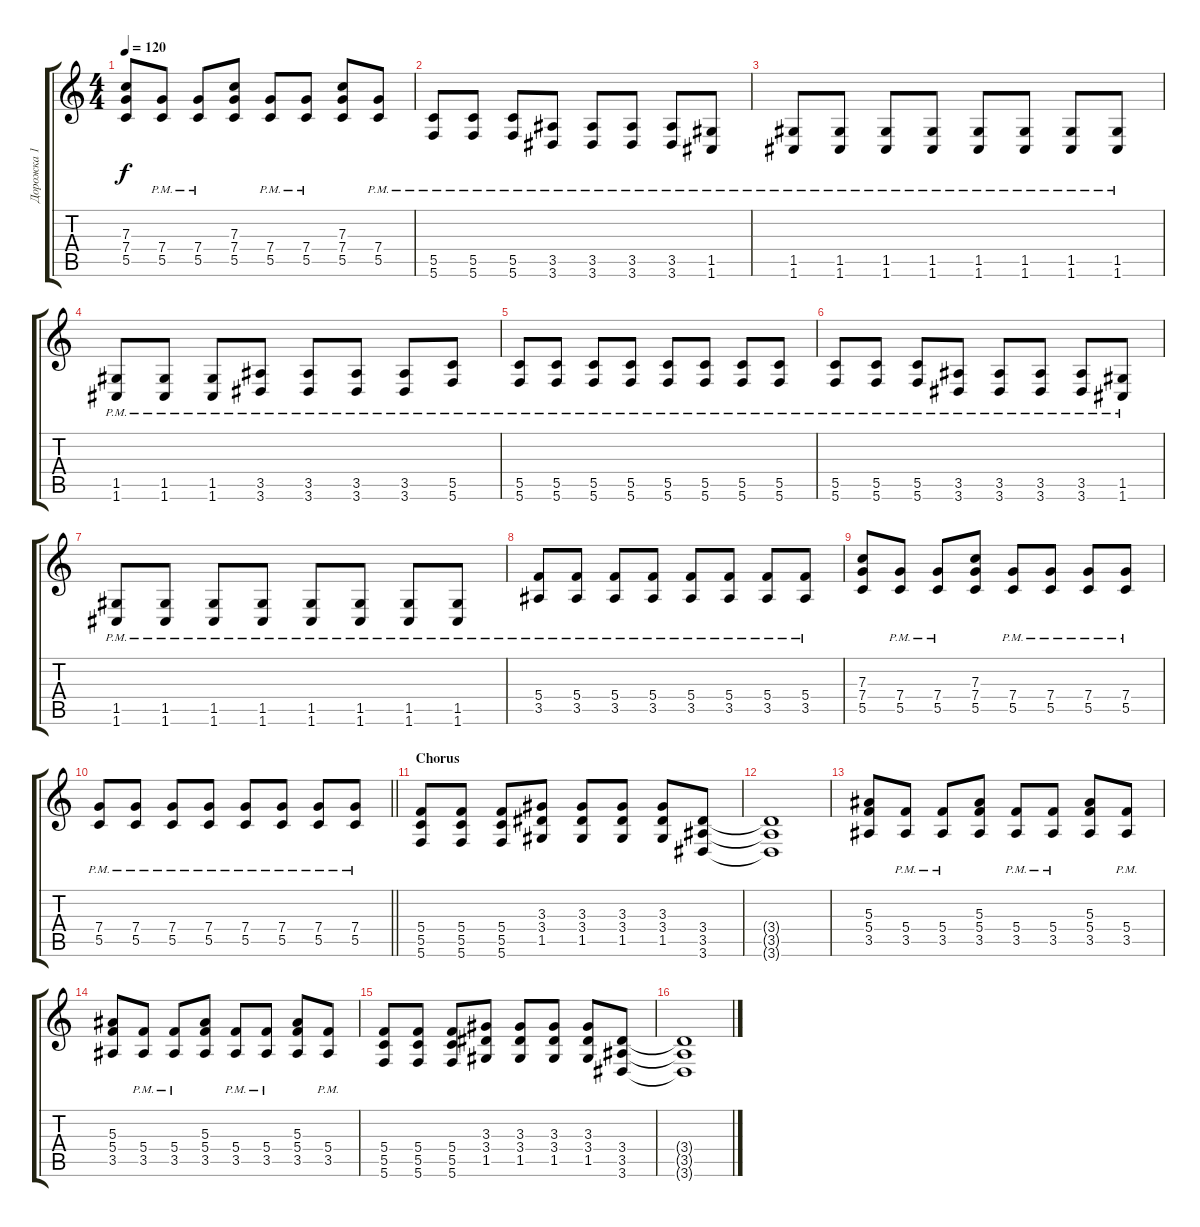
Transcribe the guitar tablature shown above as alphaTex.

\track ("Дорожка 1" "Дорожка 1") {instrument distortionguitar}
\staff {score tabs}
\tuning (D4 A3 F3 C3 G2 C2) {hide}
\ts (4 4)
\tempo 120
\clef g2
\ks c
(7.3 7.4 5.5).8{dy f} (7.4{pm} 5.5{pm}).8 (7.4{pm} 5.5{pm}).8 (7.3 7.4 5.5).8 (7.4{pm} 5.5{pm}).8 (7.4{pm} 5.5{pm}).8 (7.3 7.4 5.5).8 (7.4{pm} 5.5{pm}).8 |
(5.5{pm} 5.6{pm}).8 (5.5{pm} 5.6{pm}).8 (5.5{pm} 5.6{pm}).8 (3.5{pm} 3.6{pm}).8 (3.5{pm} 3.6{pm}).8 (3.5{pm} 3.6{pm}).8 (3.5{pm} 3.6{pm}).8 (1.5{pm} 1.6{pm}).8 |
(1.5{pm} 1.6{pm}).8 (1.5{pm} 1.6{pm}).8 (1.5{pm} 1.6{pm}).8 (1.5{pm} 1.6{pm}).8 (1.5{pm} 1.6{pm}).8 (1.5{pm} 1.6{pm}).8 (1.5{pm} 1.6{pm}).8 (1.5{pm} 1.6{pm}).8 |
(1.5{pm} 1.6{pm}).8 (1.5{pm} 1.6{pm}).8 (1.5{pm} 1.6{pm}).8 (3.5{pm} 3.6{pm}).8 (3.5{pm} 3.6{pm}).8 (3.5{pm} 3.6{pm}).8 (3.5{pm} 3.6{pm}).8 (5.5{pm} 5.6{pm}).8 |
(5.5{pm} 5.6{pm}).8 (5.5{pm} 5.6{pm}).8 (5.5{pm} 5.6{pm}).8 (5.5{pm} 5.6{pm}).8 (5.5{pm} 5.6{pm}).8 (5.5{pm} 5.6{pm}).8 (5.5{pm} 5.6{pm}).8 (5.5{pm} 5.6{pm}).8 |
(5.5{pm} 5.6{pm}).8 (5.5{pm} 5.6{pm}).8 (5.5{pm} 5.6{pm}).8 (3.5{pm} 3.6{pm}).8 (3.5{pm} 3.6{pm}).8 (3.5{pm} 3.6{pm}).8 (3.5{pm} 3.6{pm}).8 (1.5{pm} 1.6{pm}).8 |
(1.5{pm} 1.6{pm}).8 (1.5{pm} 1.6{pm}).8 (1.5{pm} 1.6{pm}).8 (1.5{pm} 1.6{pm}).8 (1.5{pm} 1.6{pm}).8 (1.5{pm} 1.6{pm}).8 (1.5{pm} 1.6{pm}).8 (1.5{pm} 1.6{pm}).8 |
(5.4{pm} 3.5{pm}).8 (5.4{pm} 3.5{pm}).8 (5.4{pm} 3.5{pm}).8 (5.4{pm} 3.5{pm}).8 (5.4{pm} 3.5{pm}).8 (5.4{pm} 3.5{pm}).8 (5.4{pm} 3.5{pm}).8 (5.4{pm} 3.5{pm}).8 |
(7.3 7.4 5.5).8 (7.4{pm} 5.5{pm}).8 (7.4{pm} 5.5{pm}).8 (7.3 7.4 5.5).8 (7.4{pm} 5.5{pm}).8 (7.4{pm} 5.5{pm}).8 (7.4{pm} 5.5{pm}).8 (7.4{pm} 5.5{pm}).8 |
\barLineRight lightlight
(7.4{pm} 5.5{pm}).8 (7.4{pm} 5.5{pm}).8 (7.4{pm} 5.5{pm}).8 (7.4{pm} 5.5{pm}).8 (7.4{pm} 5.5{pm}).8 (7.4{pm} 5.5{pm}).8 (7.4{pm} 5.5{pm}).8 (7.4{pm} 5.5{pm}).8 |
\section ("" "Chorus")
(5.4 5.5 5.6).8 (5.4 5.5 5.6).8 (5.4 5.5 5.6).8 (3.3 3.4 1.5).8 (3.3 3.4 1.5).8 (3.3 3.4 1.5).8 (3.3 3.4 1.5).8 (3.4 3.5 3.6).8 |
(3.4{t} 3.5{t} 3.6{t}).1 |
(5.3 5.4 3.5).8 (5.4{pm} 3.5{pm}).8 (5.4{pm} 3.5{pm}).8 (5.3 5.4 3.5).8 (5.4{pm} 3.5{pm}).8 (5.4{pm} 3.5{pm}).8 (5.3 5.4 3.5).8 (5.4{pm} 3.5{pm}).8 |
(5.3 5.4 3.5).8 (5.4{pm} 3.5{pm}).8 (5.4{pm} 3.5{pm}).8 (5.3 5.4 3.5).8 (5.4{pm} 3.5{pm}).8 (5.4{pm} 3.5{pm}).8 (5.3 5.4 3.5).8 (5.4{pm} 3.5{pm}).8 |
(5.4 5.5 5.6).8 (5.4 5.5 5.6).8 (5.4 5.5 5.6).8 (3.3 3.4 1.5).8 (3.3 3.4 1.5).8 (3.3 3.4 1.5).8 (3.3 3.4 1.5).8 (3.4 3.5 3.6).8 |
(3.4{t} 3.5{t} 3.6{t}).1
